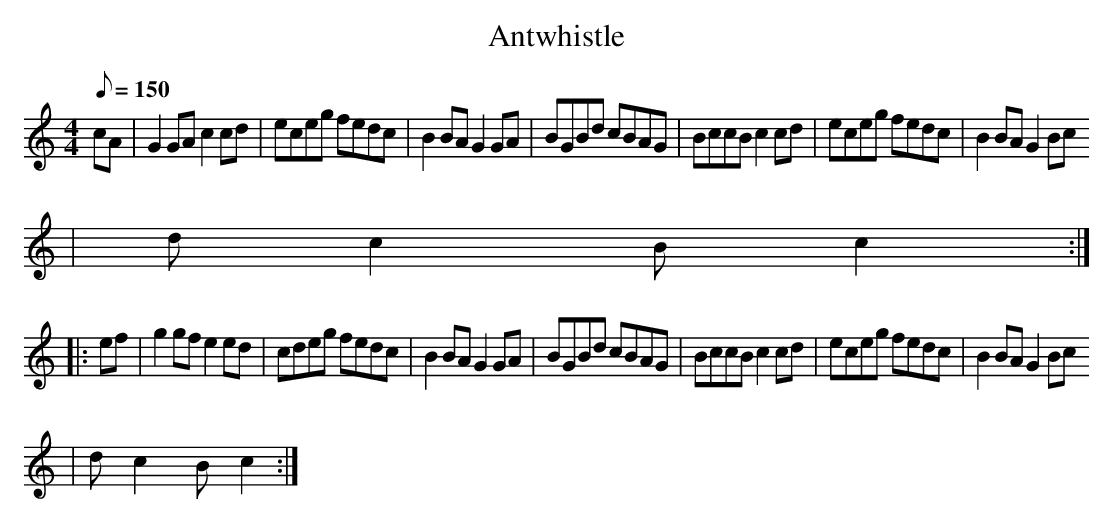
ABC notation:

X:1
T:Antwhistle
M:4/4
L:1/8
Q:150
K:C
cA|G2GA c2cd|eceg fedc|B2BA G2GA|BGBd cBAG|BccB c2cd|eceg fedc|B2BA G2Bc
|dc2B c2:|
|:ef|g2gf e2ed|cdeg fedc|B2BA G2GA|BGBd cBAG|BccB c2cd|eceg fedc|B2BA G2Bc
|dc2B c2:|
